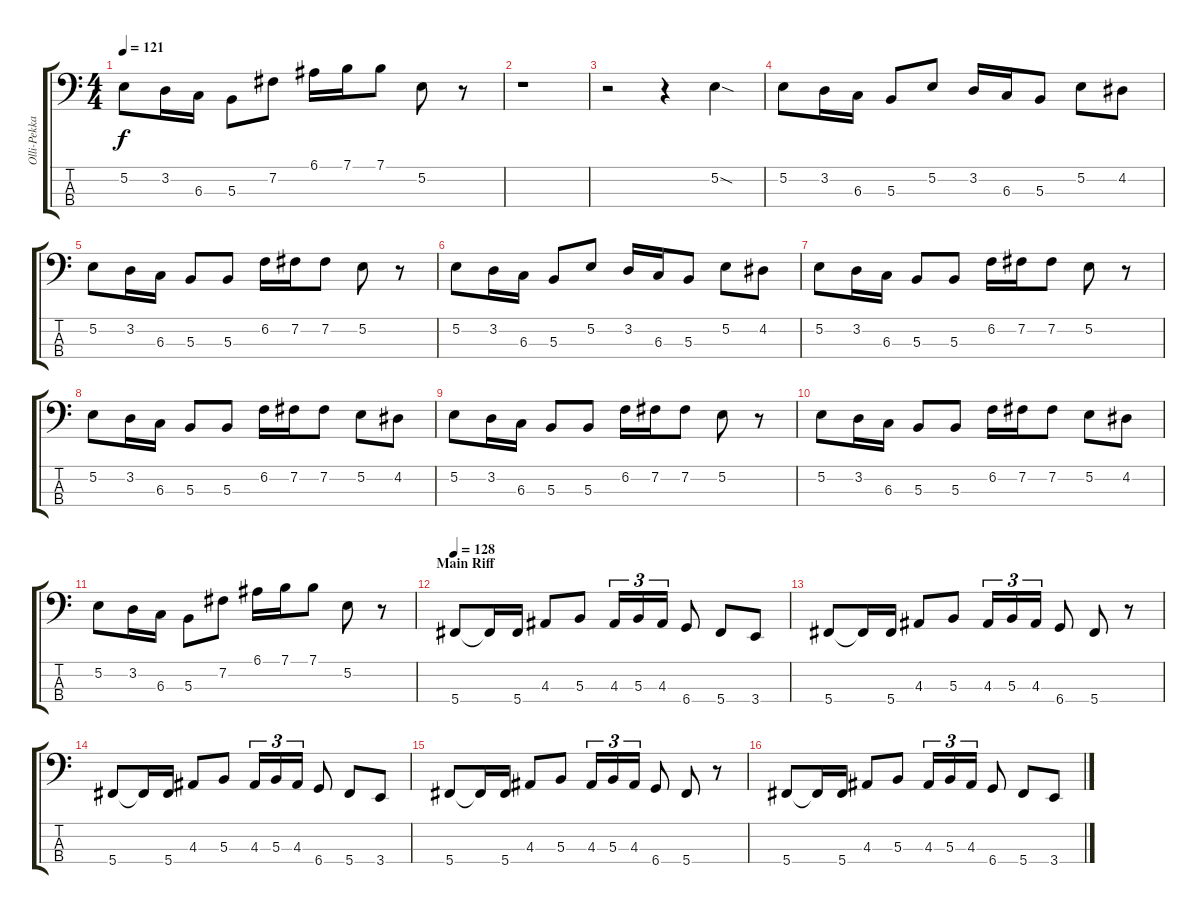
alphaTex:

\track ("Olli-Pekka Laine" "Olli-Pekka") {instrument electricbassfinger}
\staff {score tabs}
\tuning (E2 B1 Gb1 Db1) {hide}
\ts (4 4)
\tempo 121
\clef f4
\ks c
5.2.8{dy f} 3.2.16 6.3.16 5.3.8 7.2.8 6.1.16 7.1.16 7.1.8 5.2.8 r.8 |
r.1 |
r.2 r.4 5.2{sod}.4{volume 16} |
5.2.8{volume 12} 3.2.16 6.3.16 5.3.8 5.2.8 3.2.16 6.3.16 5.3.8 5.2.8 4.2.8 |
5.2.8 3.2.16 6.3.16 5.3.8 5.3.8 6.2.16 7.2.16 7.2.8 5.2.8 r.8 |
5.2.8 3.2.16 6.3.16 5.3.8 5.2.8 3.2.16 6.3.16 5.3.8 5.2.8 4.2.8 |
5.2.8 3.2.16 6.3.16 5.3.8 5.3.8 6.2.16 7.2.16 7.2.8 5.2.8 r.8 |
5.2.8 3.2.16 6.3.16 5.3.8 5.3.8 6.2.16 7.2.16 7.2.8 5.2.8 4.2.8 |
5.2.8 3.2.16 6.3.16 5.3.8 5.3.8 6.2.16 7.2.16 7.2.8 5.2.8 r.8 |
5.2.8 3.2.16 6.3.16 5.3.8 5.3.8 6.2.16 7.2.16 7.2.8 5.2.8 4.2.8 |
5.2.8 3.2.16 6.3.16 5.3.8 7.2.8 6.1.16 7.1.16 7.1.8 5.2.8 r.8 |
\section ("" "Main Riff")
\tempo 128
5.4.8{volume 14} 5.4{t}.16 5.4.16 4.3.8 5.3.8 4.3.16{tu (3 2)} 5.3.16{tu (3 2)} 4.3.16{tu (3 2)} 6.4.8 5.4.8 3.4.8 |
5.4.8 5.4{t}.16 5.4.16 4.3.8 5.3.8 4.3.16{tu (3 2)} 5.3.16{tu (3 2)} 4.3.16{tu (3 2)} 6.4.8 5.4.8 r.8 |
5.4.8 5.4{t}.16 5.4.16 4.3.8 5.3.8 4.3.16{tu (3 2)} 5.3.16{tu (3 2)} 4.3.16{tu (3 2)} 6.4.8 5.4.8 3.4.8 |
5.4.8 5.4{t}.16 5.4.16 4.3.8 5.3.8 4.3.16{tu (3 2)} 5.3.16{tu (3 2)} 4.3.16{tu (3 2)} 6.4.8 5.4.8 r.8 |
5.4.8 5.4{t}.16 5.4.16 4.3.8 5.3.8 4.3.16{tu (3 2)} 5.3.16{tu (3 2)} 4.3.16{tu (3 2)} 6.4.8 5.4.8 3.4.8
